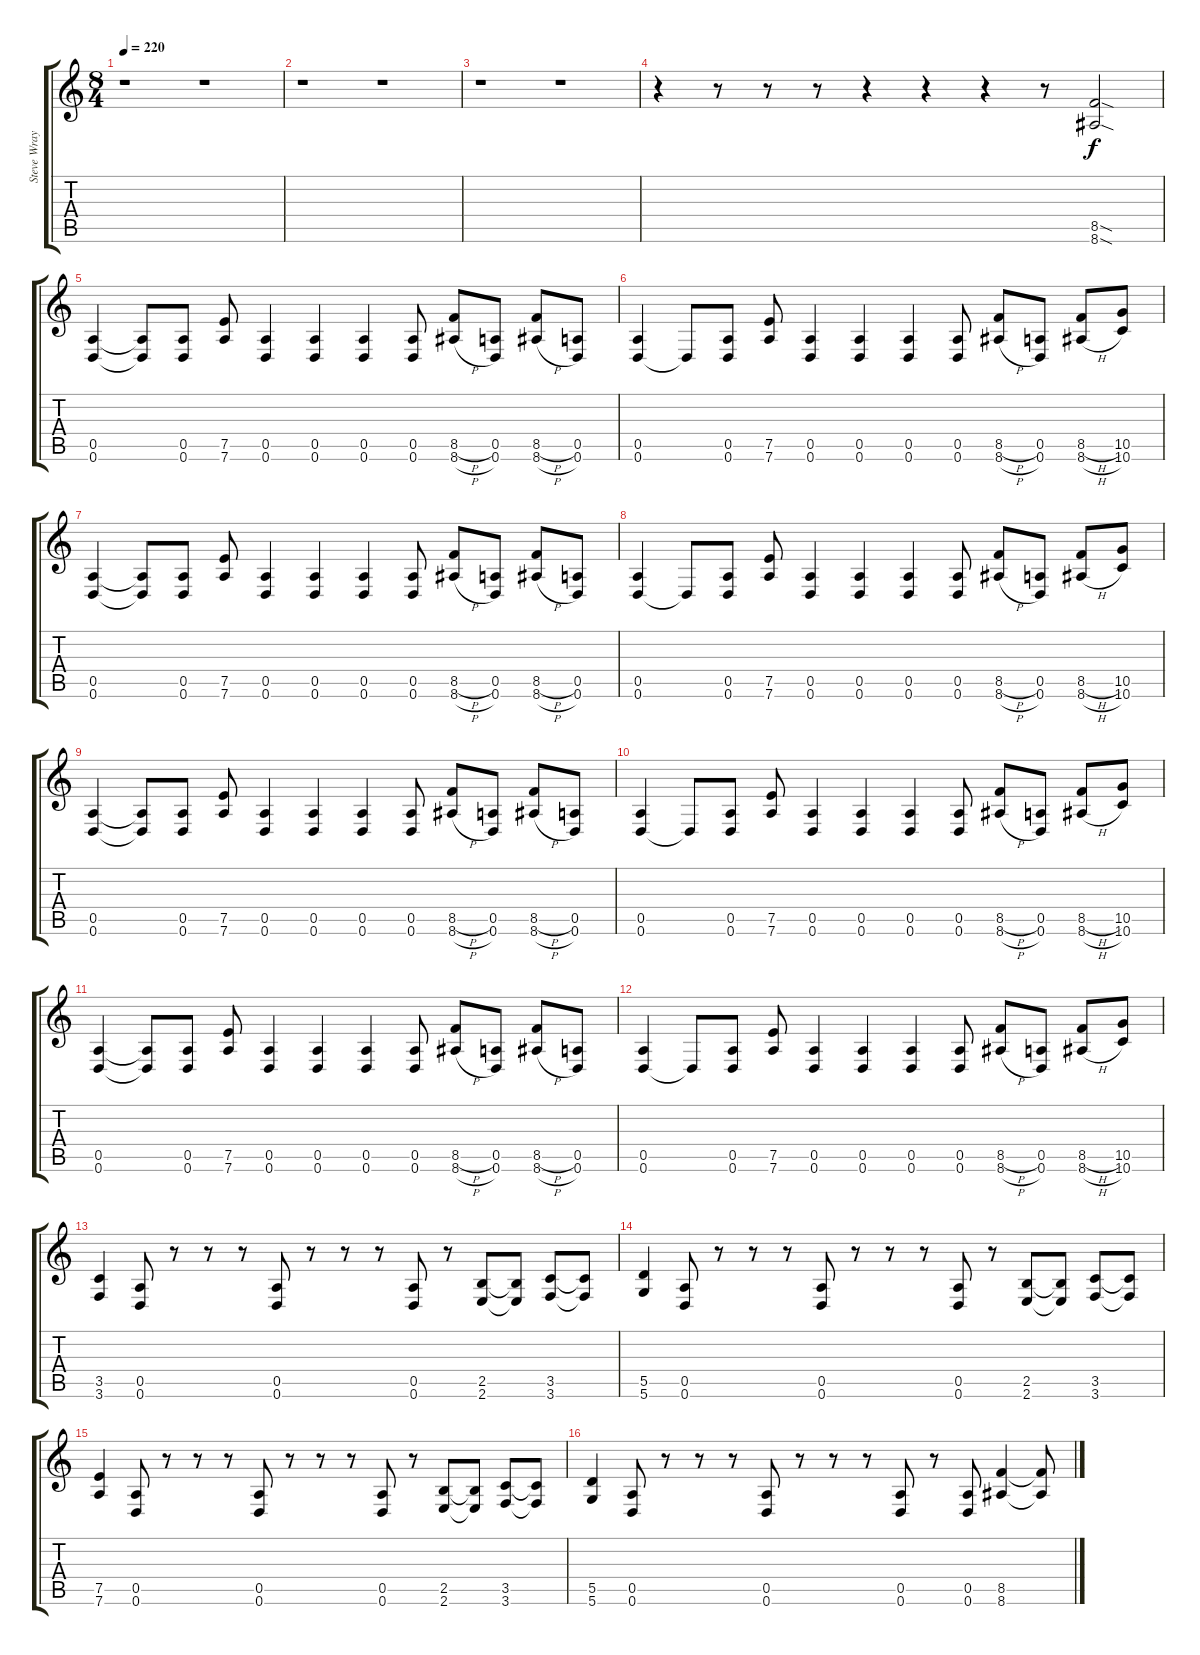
\track ("Steve Wray" "Steve Wray") {instrument distortionguitar}
\staff {score tabs}
\tuning (E4 B3 G3 D3 A2 D2) {hide}
\ts (8 4)
\tempo 220
\clef g2
\ks c
r.1{txt "" dy f instrument distortionguitar} r.1 |
r.1 r.1 |
r.1 r.1 |
r.4 r.8 r.8 r.8 r.4 r.4 r.4 r.8 (8.5{sod} 8.6{sod}).2 |
(0.5 0.6).4 (0.5{t} 0.6{t}).8 (0.5 0.6).8 (7.5 7.6).8 (0.5 0.6).4 (0.5 0.6).4 (0.5 0.6).4 (0.5 0.6).8 (8.5{h} 8.6{h}).8 (0.5 0.6).8 (8.5{h} 8.6{h}).8 (0.5 0.6).8 |
(0.5 0.6).4 0.6{t}.8 (0.5 0.6).8 (7.5 7.6).8 (0.5 0.6).4 (0.5 0.6).4 (0.5 0.6).4 (0.5 0.6).8 (8.5{h} 8.6{h}).8 (0.5 0.6).8 (8.5{h} 8.6{h}).8 (10.5 10.6).8 |
(0.5 0.6).4 (0.5{t} 0.6{t}).8 (0.5 0.6).8 (7.5 7.6).8 (0.5 0.6).4 (0.5 0.6).4 (0.5 0.6).4 (0.5 0.6).8 (8.5{h} 8.6{h}).8 (0.5 0.6).8 (8.5{h} 8.6{h}).8 (0.5 0.6).8 |
(0.5 0.6).4 0.6{t}.8 (0.5 0.6).8 (7.5 7.6).8 (0.5 0.6).4 (0.5 0.6).4 (0.5 0.6).4 (0.5 0.6).8 (8.5{h} 8.6{h}).8 (0.5 0.6).8 (8.5{h} 8.6{h}).8 (10.5 10.6).8 |
(0.5 0.6).4 (0.5{t} 0.6{t}).8 (0.5 0.6).8 (7.5 7.6).8 (0.5 0.6).4 (0.5 0.6).4 (0.5 0.6).4 (0.5 0.6).8 (8.5{h} 8.6{h}).8 (0.5 0.6).8 (8.5{h} 8.6{h}).8 (0.5 0.6).8 |
(0.5 0.6).4 0.6{t}.8 (0.5 0.6).8 (7.5 7.6).8 (0.5 0.6).4 (0.5 0.6).4 (0.5 0.6).4 (0.5 0.6).8 (8.5{h} 8.6{h}).8 (0.5 0.6).8 (8.5{h} 8.6{h}).8 (10.5 10.6).8 |
(0.5 0.6).4 (0.5{t} 0.6{t}).8 (0.5 0.6).8 (7.5 7.6).8 (0.5 0.6).4 (0.5 0.6).4 (0.5 0.6).4 (0.5 0.6).8 (8.5{h} 8.6{h}).8 (0.5 0.6).8 (8.5{h} 8.6{h}).8 (0.5 0.6).8 |
(0.5 0.6).4 0.6{t}.8 (0.5 0.6).8 (7.5 7.6).8 (0.5 0.6).4 (0.5 0.6).4 (0.5 0.6).4 (0.5 0.6).8 (8.5{h} 8.6{h}).8 (0.5 0.6).8 (8.5{h} 8.6{h}).8 (10.5 10.6).8 |
(3.5 3.6).4 (0.5 0.6).8 r.8 r.8 r.8 (0.5 0.6).8 r.8 r.8 r.8 (0.5 0.6).8 r.8 (2.5 2.6).8 (2.5{t} 2.6{t}).8 (3.5 3.6).8 (3.5{t} 3.6{t}).8 |
(5.5 5.6).4 (0.5 0.6).8 r.8 r.8 r.8 (0.5 0.6).8 r.8 r.8 r.8 (0.5 0.6).8 r.8 (2.5 2.6).8 (2.5{t} 2.6{t}).8 (3.5 3.6).8 (3.5{t} 3.6{t}).8 |
(7.5 7.6).4 (0.5 0.6).8 r.8 r.8 r.8 (0.5 0.6).8 r.8 r.8 r.8 (0.5 0.6).8 r.8 (2.5 2.6).8 (2.5{t} 2.6{t}).8 (3.5 3.6).8 (3.5{t} 3.6{t}).8 |
(5.5 5.6).4 (0.5 0.6).8 r.8 r.8 r.8 (0.5 0.6).8 r.8 r.8 r.8 (0.5 0.6).8 r.8 (0.5 0.6).8 (8.5 8.6).4 (8.5{t} 8.6{t}).8
